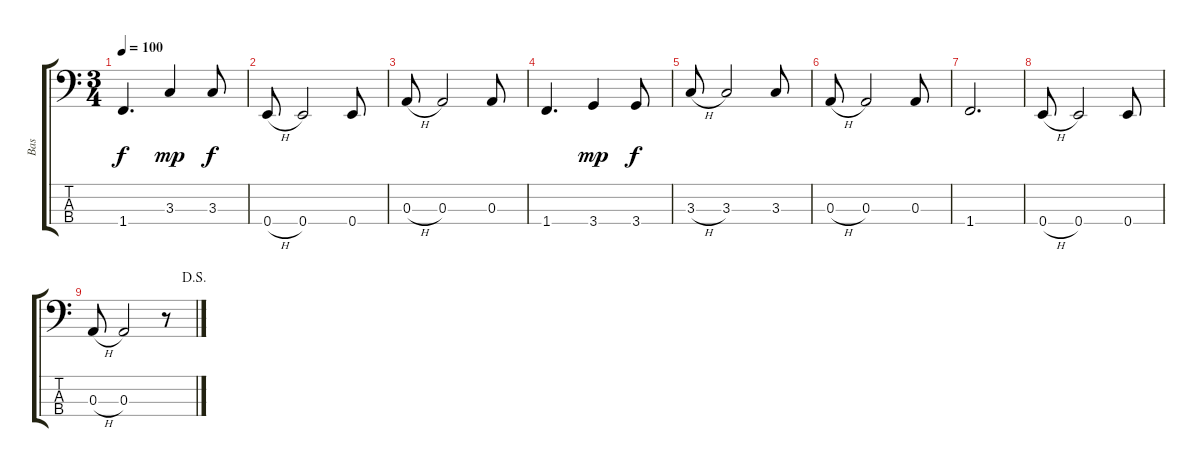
\track ("Bas" "Bas") {instrument electricbassfinger}
\staff {score tabs}
\tuning (G2 D2 A1 E1) {hide}
\ts (3 4)
\tempo 100
\clef f4
\ks c
1.4.4{d dy f} 3.3.4{dy mp} 3.3.8{dy f} |
0.4{h}.8 0.4.2 0.4.8 |
0.3{h}.8 0.3.2 0.3.8 |
1.4.4{d} 3.4.4{dy mp} 3.4.8{dy f} |
3.3{h}.8 3.3.2 3.3.8 |
0.3{h}.8 0.3.2 0.3.8 |
1.4.2{d} |
0.4{h}.8 0.4.2 0.4.8 |
\jump dalsegno
0.3{h}.8 0.3.2 r.8
